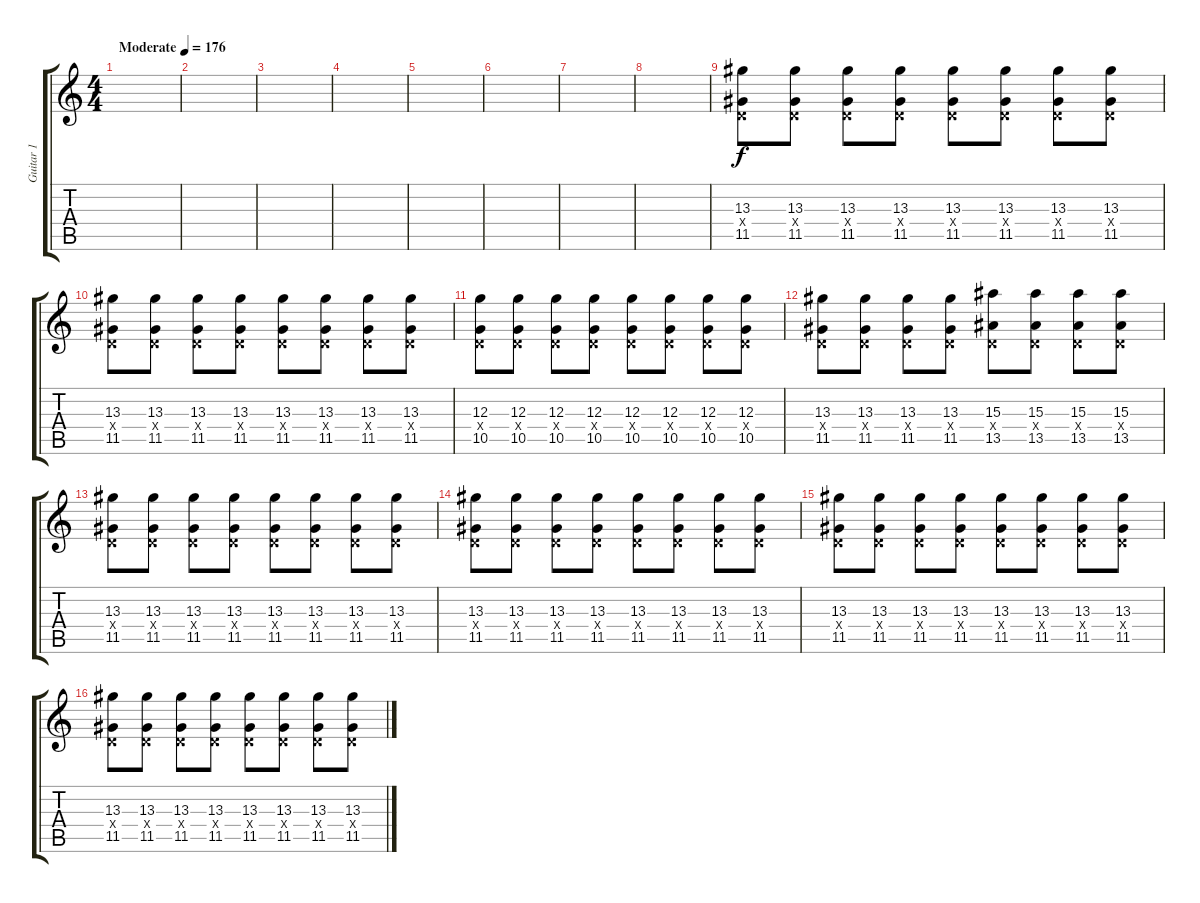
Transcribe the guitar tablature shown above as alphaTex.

\track ("Guitar 1" "Guitar 1") {instrument overdrivenguitar}
\staff {score tabs}
\tuning (E4 B3 G3 D3 A2 D2) {hide}
\ts (4 4)
\tempo (176 "Moderate")
\clef g2
\ks c
|
|
|
|
|
|
|
|
(13.3 0.4{x} 11.5).8 (13.3 0.4{x} 11.5).8 (13.3 0.4{x} 11.5).8 (13.3 0.4{x} 11.5).8 (13.3 0.4{x} 11.5).8 (13.3 0.4{x} 11.5).8 (13.3 0.4{x} 11.5).8 (13.3 0.4{x} 11.5).8 |
(13.3 0.4{x} 11.5).8 (13.3 0.4{x} 11.5).8 (13.3 0.4{x} 11.5).8 (13.3 0.4{x} 11.5).8 (13.3 0.4{x} 11.5).8 (13.3 0.4{x} 11.5).8 (13.3 0.4{x} 11.5).8 (13.3 0.4{x} 11.5).8 |
(12.3 0.4{x} 10.5).8 (12.3 0.4{x} 10.5).8 (12.3 0.4{x} 10.5).8 (12.3 0.4{x} 10.5).8 (12.3 0.4{x} 10.5).8 (12.3 0.4{x} 10.5).8 (12.3 0.4{x} 10.5).8 (12.3 0.4{x} 10.5).8 |
(13.3 0.4{x} 11.5).8 (13.3 0.4{x} 11.5).8 (13.3 0.4{x} 11.5).8 (13.3 0.4{x} 11.5).8 (15.3 0.4{x} 13.5).8 (15.3 0.4{x} 13.5).8 (15.3 0.4{x} 13.5).8 (15.3 0.4{x} 13.5).8 |
(13.3 0.4{x} 11.5).8 (13.3 0.4{x} 11.5).8 (13.3 0.4{x} 11.5).8 (13.3 0.4{x} 11.5).8 (13.3 0.4{x} 11.5).8 (13.3 0.4{x} 11.5).8 (13.3 0.4{x} 11.5).8 (13.3 0.4{x} 11.5).8 |
(13.3 0.4{x} 11.5).8 (13.3 0.4{x} 11.5).8 (13.3 0.4{x} 11.5).8 (13.3 0.4{x} 11.5).8 (13.3 0.4{x} 11.5).8 (13.3 0.4{x} 11.5).8 (13.3 0.4{x} 11.5).8 (13.3 0.4{x} 11.5).8 |
(13.3 0.4{x} 11.5).8 (13.3 0.4{x} 11.5).8 (13.3 0.4{x} 11.5).8 (13.3 0.4{x} 11.5).8 (13.3 0.4{x} 11.5).8 (13.3 0.4{x} 11.5).8 (13.3 0.4{x} 11.5).8 (13.3 0.4{x} 11.5).8 |
(13.3 0.4{x} 11.5).8 (13.3 0.4{x} 11.5).8 (13.3 0.4{x} 11.5).8 (13.3 0.4{x} 11.5).8 (13.3 0.4{x} 11.5).8 (13.3 0.4{x} 11.5).8 (13.3 0.4{x} 11.5).8 (13.3 0.4{x} 11.5).8
